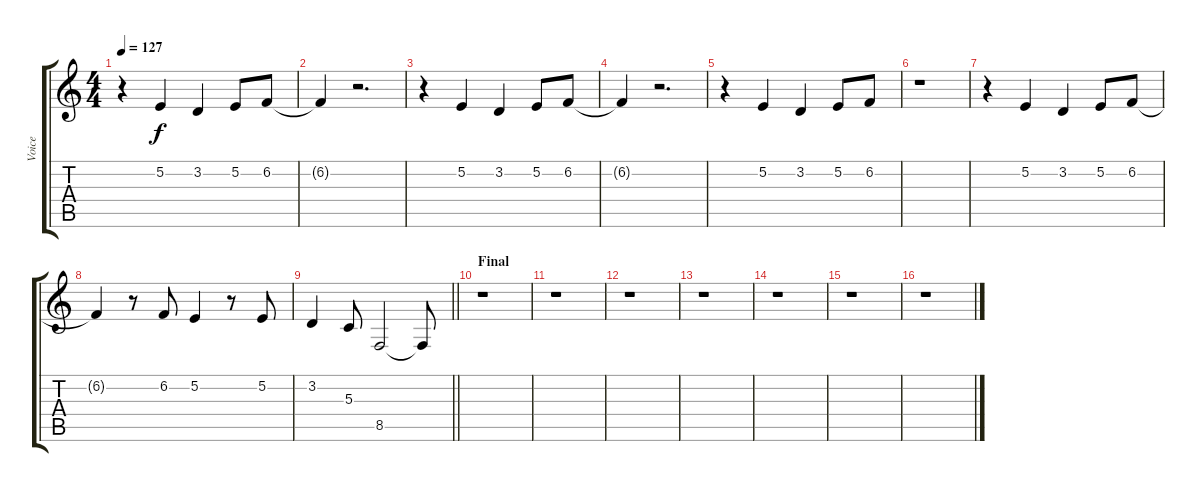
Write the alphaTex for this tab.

\track ("Voice" "Voice") {instrument lead6voice}
\staff {score tabs}
\tuning (E4 B3 G3 D3 A2 E2) {hide}
\ts (4 4)
\tempo 127
\clef g2
\ks c
r.4{dy f} 5.2.4 3.2.4 5.2.8 6.2.8 |
6.2{t}.4 r.2{d} |
r.4 5.2.4 3.2.4 5.2.8 6.2.8 |
6.2{t}.4 r.2{d} |
r.4 5.2.4 3.2.4 5.2.8 6.2.8 |
r.1 |
r.4 5.2.4 3.2.4 5.2.8 6.2.8 |
6.2{t}.4 r.8 6.2.8 5.2.4 r.8 5.2.8 |
\barLineRight lightlight
3.2.4 5.3.8 8.5.2 8.5{t}.8 |
\section ("" "Final")
r.1 |
r.1 |
r.1 |
r.1 |
r.1 |
r.1 |
r.1
